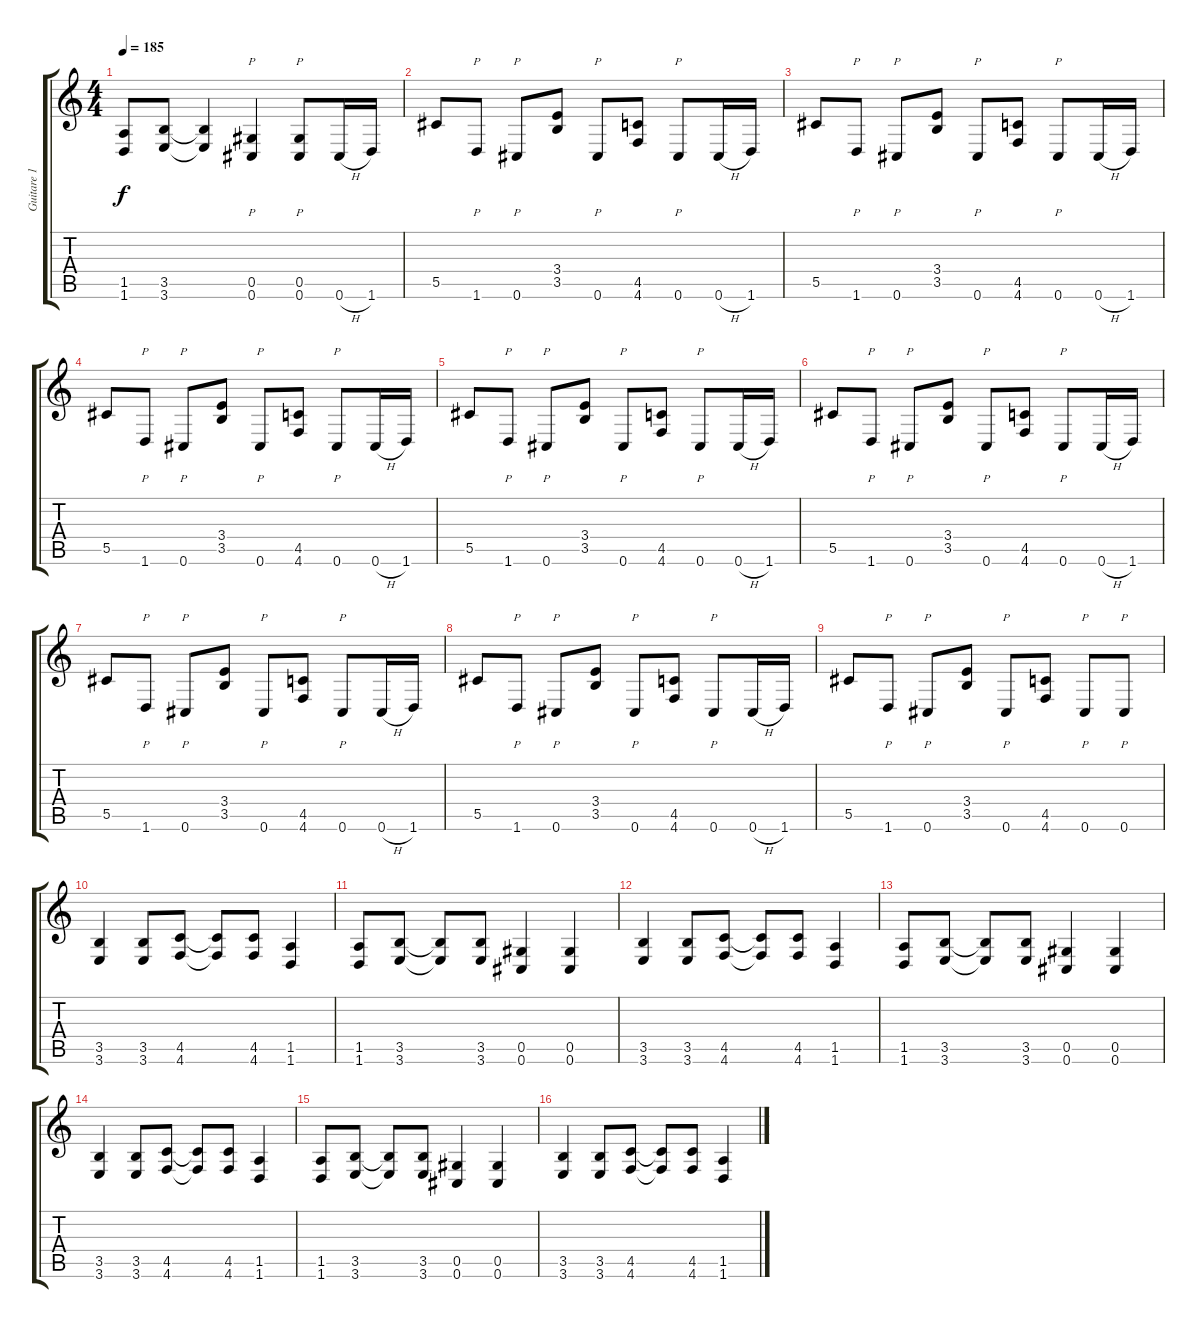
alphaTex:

\track ("Guitare 1" "Guitare 1") {instrument distortionguitar}
\staff {score tabs}
\tuning (Eb4 Bb3 Gb3 Db3 Ab2 Db2) {hide}
\ts (4 4)
\tempo 185
\clef g2
\ks c
(1.5{t} 1.6{t}).8{dy f} (3.5 3.6).8 (3.5{t} 3.6{t}).4 (0.5 0.6).4{p} (0.5 0.6).8{p} 0.6{h}.16 1.6.16 |
5.5.8 1.6.8{p} 0.6.8{p} (3.4 3.5).8 0.6.8{p} (4.5 4.6).8 0.6.8{p} 0.6{h}.16 1.6.16 |
5.5.8 1.6.8{p} 0.6.8{p} (3.4 3.5).8 0.6.8{p} (4.5 4.6).8 0.6.8{p} 0.6{h}.16 1.6.16 |
5.5.8 1.6.8{p} 0.6.8{p} (3.4 3.5).8 0.6.8{p} (4.5 4.6).8 0.6.8{p} 0.6{h}.16 1.6.16 |
5.5.8 1.6.8{p} 0.6.8{p} (3.4 3.5).8 0.6.8{p} (4.5 4.6).8 0.6.8{p} 0.6{h}.16 1.6.16 |
5.5.8 1.6.8{p} 0.6.8{p} (3.4 3.5).8 0.6.8{p} (4.5 4.6).8 0.6.8{p} 0.6{h}.16 1.6.16 |
5.5.8 1.6.8{p} 0.6.8{p} (3.4 3.5).8 0.6.8{p} (4.5 4.6).8 0.6.8{p} 0.6{h}.16 1.6.16 |
5.5.8 1.6.8{p} 0.6.8{p} (3.4 3.5).8 0.6.8{p} (4.5 4.6).8 0.6.8{p} 0.6{h}.16 1.6.16 |
5.5.8 1.6.8{p} 0.6.8{p} (3.4 3.5).8 0.6.8{p} (4.5 4.6).8 0.6.8{p} 0.6.8{p} |
(3.5 3.6).4 (3.5 3.6).8 (4.5 4.6).8 (4.5{t} 4.6{t}).8 (4.5 4.6).8 (1.5 1.6).4 |
(1.5 1.6).8 (3.5 3.6).8 (3.5{t} 3.6{t}).8 (3.5 3.6).8 (0.5 0.6).4 (0.5 0.6).4 |
(3.5 3.6).4 (3.5 3.6).8 (4.5 4.6).8 (4.5{t} 4.6{t}).8 (4.5 4.6).8 (1.5 1.6).4 |
(1.5 1.6).8 (3.5 3.6).8 (3.5{t} 3.6{t}).8 (3.5 3.6).8 (0.5 0.6).4 (0.5 0.6).4 |
(3.5 3.6).4 (3.5 3.6).8 (4.5 4.6).8 (4.5{t} 4.6{t}).8 (4.5 4.6).8 (1.5 1.6).4 |
(1.5 1.6).8 (3.5 3.6).8 (3.5{t} 3.6{t}).8 (3.5 3.6).8 (0.5 0.6).4 (0.5 0.6).4 |
(3.5 3.6).4 (3.5 3.6).8 (4.5 4.6).8 (4.5{t} 4.6{t}).8 (4.5 4.6).8 (1.5 1.6).4
